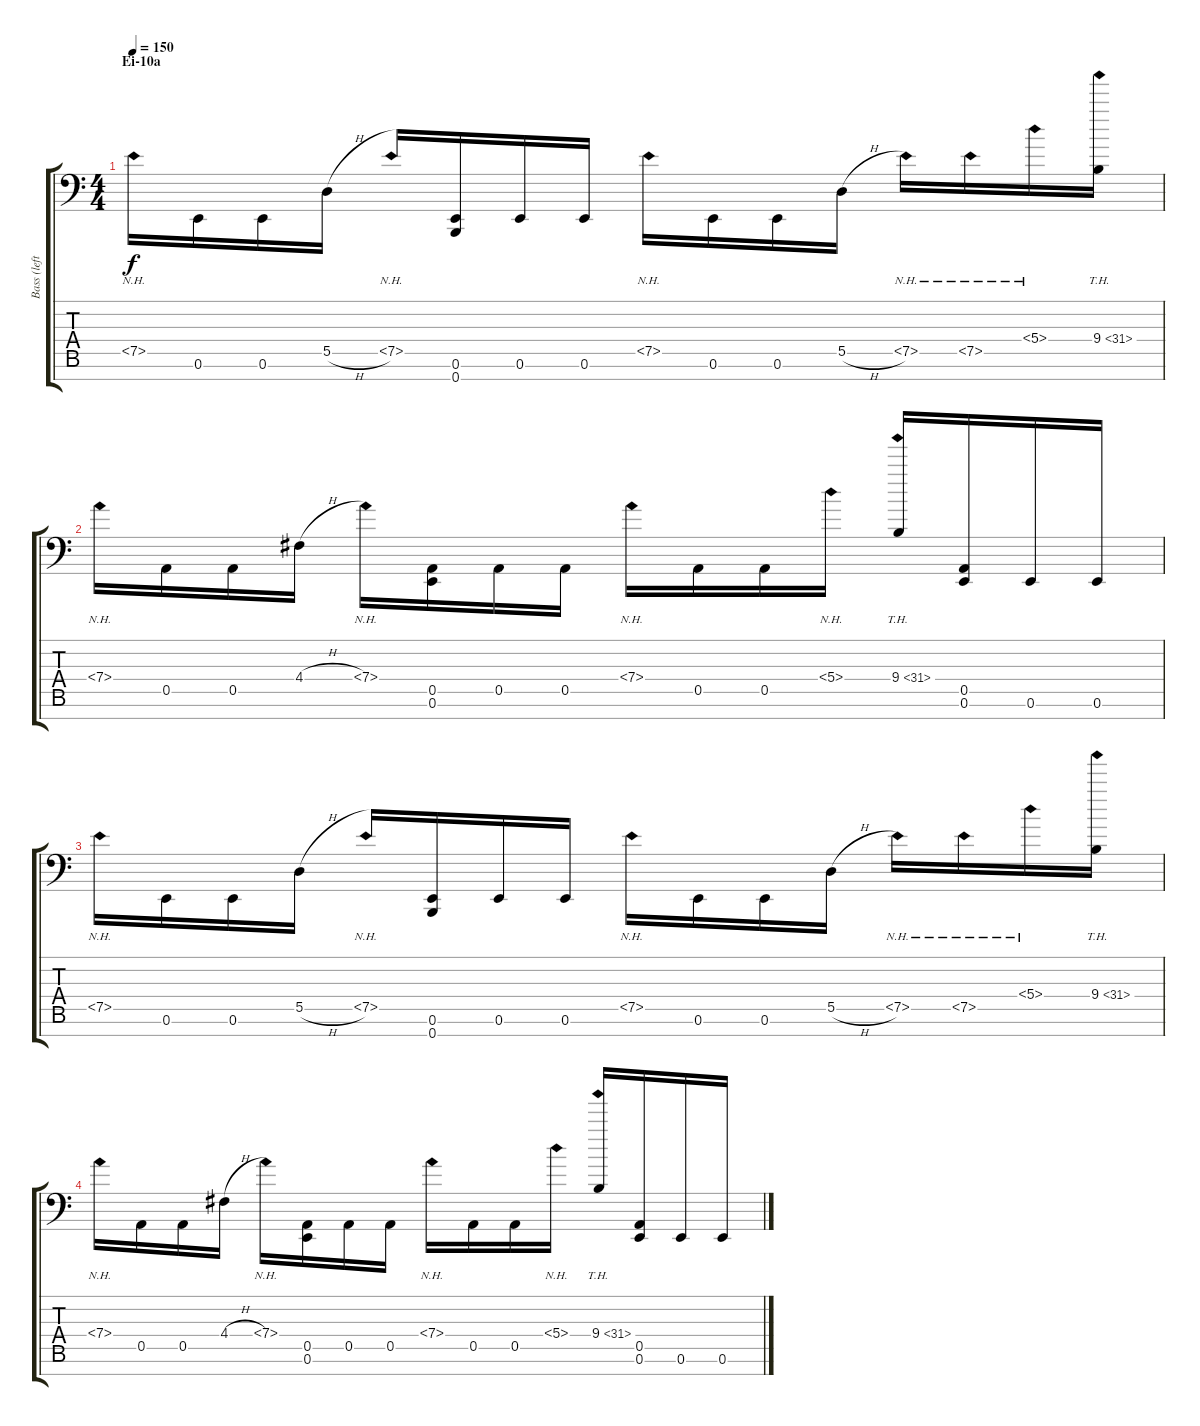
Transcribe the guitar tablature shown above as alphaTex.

\track ("Bass (left)" "Bass (left") {instrument electricbasspick}
\staff {score tabs}
\tuning (E3 B2 G2 D2 A1 E1 B0) {hide}
\ts (4 4)
\section ("" "Ei-10a")
\tempo 150
\clef f4
\ks c
7.5{nh}.16{dy f} 0.6.16 0.6.16 5.5{h}.16 7.5{nh}.16 (0.6 0.7).16 0.6.16 0.6.16 7.5{nh}.16 0.6.16 0.6.16 5.5{h}.16 7.5{nh}.16 7.5{nh}.16 5.4{nh}.16 9.4{th 22}.16 |
7.4{nh}.16 0.5.16 0.5.16 4.4{h}.16 7.4{nh}.16 (0.5 0.6).16 0.5.16 0.5.16 7.4{nh}.16 0.5.16 0.5.16 5.4{nh}.16 9.4{th 22}.16 (0.5 0.6).16 0.6.16 0.6.16 |
7.5{nh}.16 0.6.16 0.6.16 5.5{h}.16 7.5{nh}.16 (0.6 0.7).16 0.6.16 0.6.16 7.5{nh}.16 0.6.16 0.6.16 5.5{h}.16 7.5{nh}.16 7.5{nh}.16 5.4{nh}.16 9.4{th 22}.16 |
7.4{nh}.16 0.5.16 0.5.16 4.4{h}.16 7.4{nh}.16 (0.5 0.6).16 0.5.16 0.5.16 7.4{nh}.16 0.5.16 0.5.16 5.4{nh}.16 9.4{th 22}.16 (0.5 0.6).16 0.6.16 0.6.16
